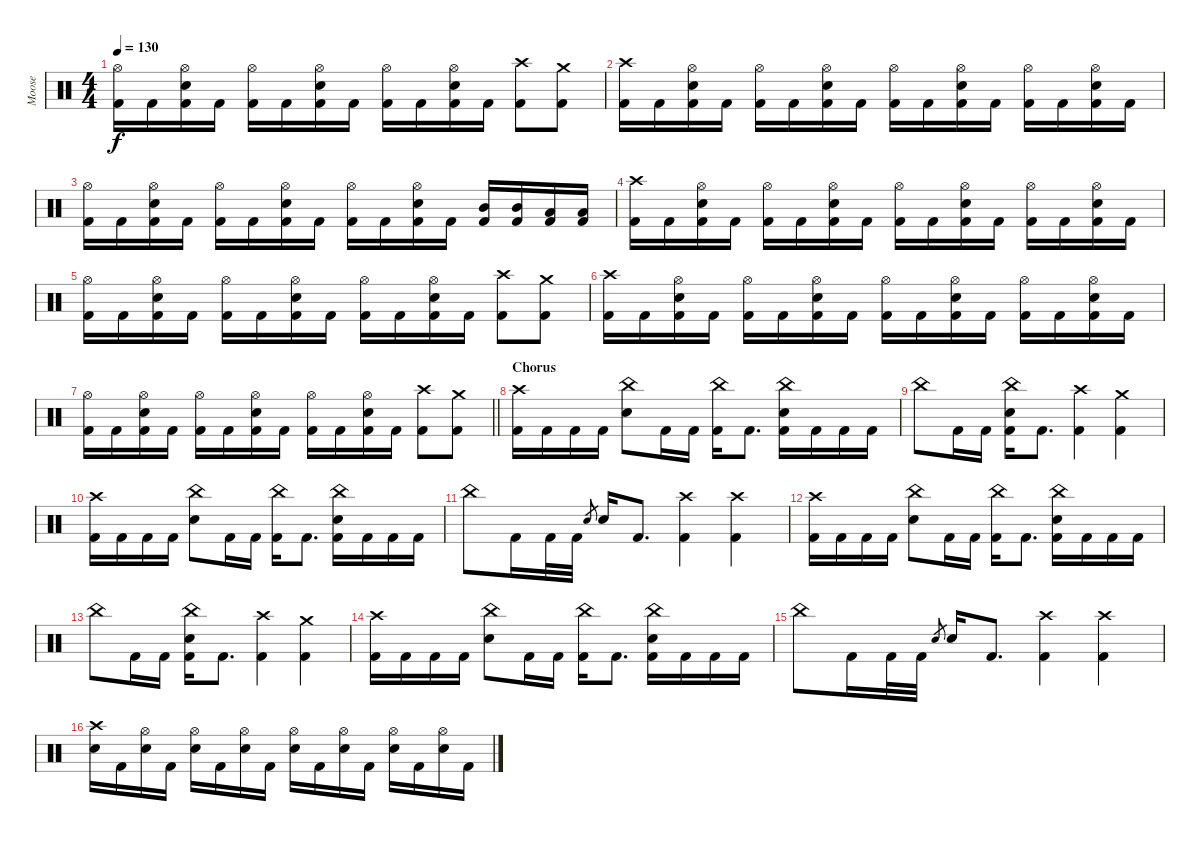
\track ("Moose" "Moose") {instrument percussion}
\staff {score}
\articulation defaults
\ts (4 4)
\tempo 130
\clef neutral
\ks c
("Hi-Hat (open)" "Kick (hit) 2").16{dy f} "Kick (hit) 2".16 ("Hi-Hat (open)" "Snare (hit) 2" "Kick (hit) 2").16 "Kick (hit) 2".16 ("Hi-Hat (open)" "Kick (hit) 2").16 "Kick (hit) 2".16 ("Hi-Hat (open)" "Snare (hit) 2" "Kick (hit) 2").16 "Kick (hit) 2".16 ("Hi-Hat (open)" "Kick (hit) 2").16 "Kick (hit) 2".16 ("Hi-Hat (open)" "Snare (hit) 2" "Kick (hit) 2").16 "Kick (hit) 2".16 ("Crash high (hit)" "Kick (hit) 2").8 ("Crash medium (hit)" "Kick (hit) 2").8 |
("Crash high (hit)" "Kick (hit) 2").16 "Kick (hit) 2".16 ("Hi-Hat (open)" "Snare (hit) 2" "Kick (hit) 2").16 "Kick (hit) 2".16 ("Hi-Hat (open)" "Kick (hit) 2").16 "Kick (hit) 2".16 ("Hi-Hat (open)" "Snare (hit) 2" "Kick (hit) 2").16 "Kick (hit) 2".16 ("Hi-Hat (open)" "Kick (hit) 2").16 "Kick (hit) 2".16 ("Hi-Hat (open)" "Snare (hit) 2" "Kick (hit) 2").16 "Kick (hit) 2".16 ("Hi-Hat (open)" "Kick (hit) 2").16 "Kick (hit) 2".16 ("Hi-Hat (open)" "Snare (hit) 2" "Kick (hit) 2").16 "Kick (hit) 2".16 |
("Hi-Hat (open)" "Kick (hit) 2").16 "Kick (hit) 2".16 ("Hi-Hat (open)" "Snare (hit) 2" "Kick (hit) 2").16 "Kick (hit) 2".16 ("Hi-Hat (open)" "Kick (hit) 2").16 "Kick (hit) 2".16 ("Hi-Hat (open)" "Snare (hit) 2" "Kick (hit) 2").16 "Kick (hit) 2".16 ("Hi-Hat (open)" "Kick (hit) 2").16 "Kick (hit) 2".16 ("Hi-Hat (open)" "Snare (hit) 2" "Kick (hit) 2").16 "Kick (hit) 2".16 ("Mid Tom (hit)" "Kick (hit) 2").16 ("Mid Tom (hit)" "Kick (hit) 2").16 ("Low Tom (hit)" "Kick (hit) 2").16 ("Low Tom (hit)" "Kick (hit) 2").16 |
("Crash high (hit)" "Kick (hit) 2").16 "Kick (hit) 2".16 ("Hi-Hat (open)" "Snare (hit) 2" "Kick (hit) 2").16 "Kick (hit) 2".16 ("Hi-Hat (open)" "Kick (hit) 2").16 "Kick (hit) 2".16 ("Hi-Hat (open)" "Snare (hit) 2" "Kick (hit) 2").16 "Kick (hit) 2".16 ("Hi-Hat (open)" "Kick (hit) 2").16 "Kick (hit) 2".16 ("Hi-Hat (open)" "Snare (hit) 2" "Kick (hit) 2").16 "Kick (hit) 2".16 ("Hi-Hat (open)" "Kick (hit) 2").16 "Kick (hit) 2".16 ("Hi-Hat (open)" "Snare (hit) 2" "Kick (hit) 2").16 "Kick (hit) 2".16 |
("Hi-Hat (open)" "Kick (hit) 2").16 "Kick (hit) 2".16 ("Hi-Hat (open)" "Snare (hit) 2" "Kick (hit) 2").16 "Kick (hit) 2".16 ("Hi-Hat (open)" "Kick (hit) 2").16 "Kick (hit) 2".16 ("Hi-Hat (open)" "Snare (hit) 2" "Kick (hit) 2").16 "Kick (hit) 2".16 ("Hi-Hat (open)" "Kick (hit) 2").16 "Kick (hit) 2".16 ("Hi-Hat (open)" "Snare (hit) 2" "Kick (hit) 2").16 "Kick (hit) 2".16 ("Crash high (hit)" "Kick (hit) 2").8 ("Crash medium (hit)" "Kick (hit) 2").8 |
("Crash high (hit)" "Kick (hit) 2").16 "Kick (hit) 2".16 ("Hi-Hat (open)" "Snare (hit) 2" "Kick (hit) 2").16 "Kick (hit) 2".16 ("Hi-Hat (open)" "Kick (hit) 2").16 "Kick (hit) 2".16 ("Hi-Hat (open)" "Snare (hit) 2" "Kick (hit) 2").16 "Kick (hit) 2".16 ("Hi-Hat (open)" "Kick (hit) 2").16 "Kick (hit) 2".16 ("Hi-Hat (open)" "Snare (hit) 2" "Kick (hit) 2").16 "Kick (hit) 2".16 ("Hi-Hat (open)" "Kick (hit) 2").16 "Kick (hit) 2".16 ("Hi-Hat (open)" "Snare (hit) 2" "Kick (hit) 2").16 "Kick (hit) 2".16 |
\barLineRight lightlight
("Hi-Hat (open)" "Kick (hit) 2").16 "Kick (hit) 2".16 ("Hi-Hat (open)" "Snare (hit) 2" "Kick (hit) 2").16 "Kick (hit) 2".16 ("Hi-Hat (open)" "Kick (hit) 2").16 "Kick (hit) 2".16 ("Hi-Hat (open)" "Snare (hit) 2" "Kick (hit) 2").16 "Kick (hit) 2".16 ("Hi-Hat (open)" "Kick (hit) 2").16 "Kick (hit) 2".16 ("Hi-Hat (open)" "Snare (hit) 2" "Kick (hit) 2").16 "Kick (hit) 2".16 ("Crash high (hit)" "Kick (hit) 2").8 ("Crash medium (hit)" "Kick (hit) 2").8 |
\section ("" "Chorus")
("Crash high (hit)" "Kick (hit) 2").16 "Kick (hit) 2".16 "Kick (hit) 2".16 "Kick (hit) 2".16 ("China (hit)" "Snare (hit) 2").8 "Kick (hit) 2".16 "Kick (hit) 2".16 ("China (hit)" "Kick (hit) 2").16 "Kick (hit) 2".8{d} ("China (hit)" "Snare (hit) 2" "Kick (hit) 2").16 "Kick (hit) 2".16 "Kick (hit) 2".16 "Kick (hit) 2".16 |
"China (hit)".8 "Kick (hit) 2".16 "Kick (hit) 2".16 ("China (hit)" "Snare (hit) 2" "Kick (hit) 2").16 "Kick (hit) 2".8{d} ("Crash high (hit)" "Kick (hit) 2").4 ("Crash medium (hit)" "Kick (hit) 2").4 |
("Crash high (hit)" "Kick (hit) 2").16 "Kick (hit) 2".16 "Kick (hit) 2".16 "Kick (hit) 2".16 ("China (hit)" "Snare (hit) 2").8 "Kick (hit) 2".16 "Kick (hit) 2".16 ("China (hit)" "Kick (hit) 2").16 "Kick (hit) 2".8{d} ("China (hit)" "Snare (hit) 2" "Kick (hit) 2").16 "Kick (hit) 2".16 "Kick (hit) 2".16 "Kick (hit) 2".16 |
"China (hit)".8 "Kick (hit) 2".16 "Kick (hit) 2".32 "Kick (hit) 2".32 "Snare (hit) 2".8{gr} "Snare (hit) 2".16 "Kick (hit) 2".8{d} ("Crash high (hit)" "Kick (hit) 2").4 ("Crash high (hit)" "Kick (hit) 2").4 |
("Crash high (hit)" "Kick (hit) 2").16 "Kick (hit) 2".16 "Kick (hit) 2".16 "Kick (hit) 2".16 ("China (hit)" "Snare (hit) 2").8 "Kick (hit) 2".16 "Kick (hit) 2".16 ("China (hit)" "Kick (hit) 2").16 "Kick (hit) 2".8{d} ("China (hit)" "Snare (hit) 2" "Kick (hit) 2").16 "Kick (hit) 2".16 "Kick (hit) 2".16 "Kick (hit) 2".16 |
"China (hit)".8 "Kick (hit) 2".16 "Kick (hit) 2".16 ("China (hit)" "Snare (hit) 2" "Kick (hit) 2").16 "Kick (hit) 2".8{d} ("Crash high (hit)" "Kick (hit) 2").4 ("Crash medium (hit)" "Kick (hit) 2").4 |
("Crash high (hit)" "Kick (hit) 2").16 "Kick (hit) 2".16 "Kick (hit) 2".16 "Kick (hit) 2".16 ("China (hit)" "Snare (hit) 2").8 "Kick (hit) 2".16 "Kick (hit) 2".16 ("China (hit)" "Kick (hit) 2").16 "Kick (hit) 2".8{d} ("China (hit)" "Snare (hit) 2" "Kick (hit) 2").16 "Kick (hit) 2".16 "Kick (hit) 2".16 "Kick (hit) 2".16 |
"China (hit)".8 "Kick (hit) 2".16 "Kick (hit) 2".32 "Kick (hit) 2".32 "Snare (hit) 2".8{gr} "Snare (hit) 2".16 "Kick (hit) 2".8{d} ("Crash high (hit)" "Kick (hit) 2").4 ("Crash high (hit)" "Kick (hit) 2").4 |
("Crash high (hit)" "Snare (hit) 2").16 "Kick (hit) 2".16 ("Hi-Hat (open)" "Snare (hit) 2").16 "Kick (hit) 2".16 ("Hi-Hat (open)" "Snare (hit) 2").16 "Kick (hit) 2".16 ("Hi-Hat (open)" "Snare (hit) 2").16 "Kick (hit) 2".16 ("Hi-Hat (open)" "Snare (hit) 2").16 "Kick (hit) 2".16 ("Hi-Hat (open)" "Snare (hit) 2").16 "Kick (hit) 2".16 ("Hi-Hat (open)" "Snare (hit) 2").16 "Kick (hit) 2".16 ("Hi-Hat (open)" "Snare (hit) 2").16 "Kick (hit) 2".16
